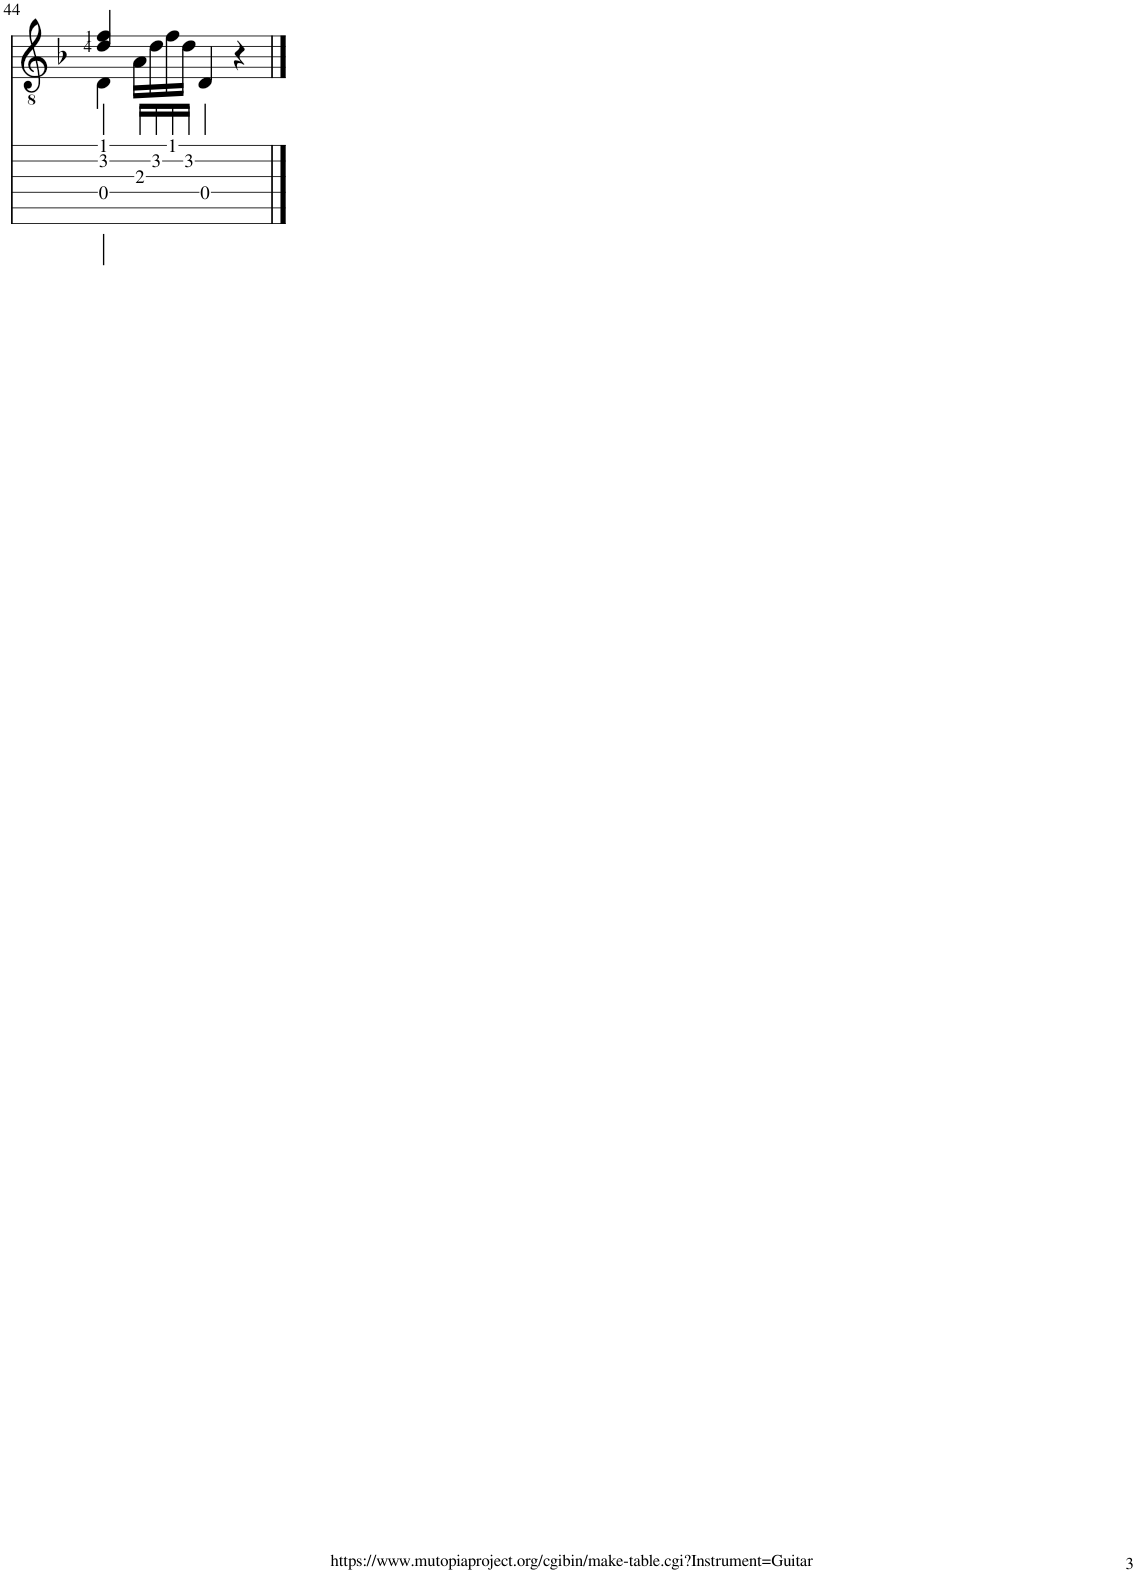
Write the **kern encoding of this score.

**kern	**kern
*part2	*part1
*staff2	*staff1
*I"Chitarra classica (Intavolatura)	*I"Chitarra classica
!!LO:PB:g=z
*	*clefGv2
*k[b-]	*k[b-]
*M4/4	*M4/4
=44	=44
*^	*^
4d/ 4f/	4D\	4d/ 4f/	4D\
16A/LL	2.ryy	16A\LL	2.ryy
16d/	.	16d\	.
16f/	.	16f\	.
16d/JJ	.	16d\JJ	.
4D/	.	4D/	.
4r	.	4r	.
*v	*v	*	*
*	*v	*v
==	==
*-	*-
